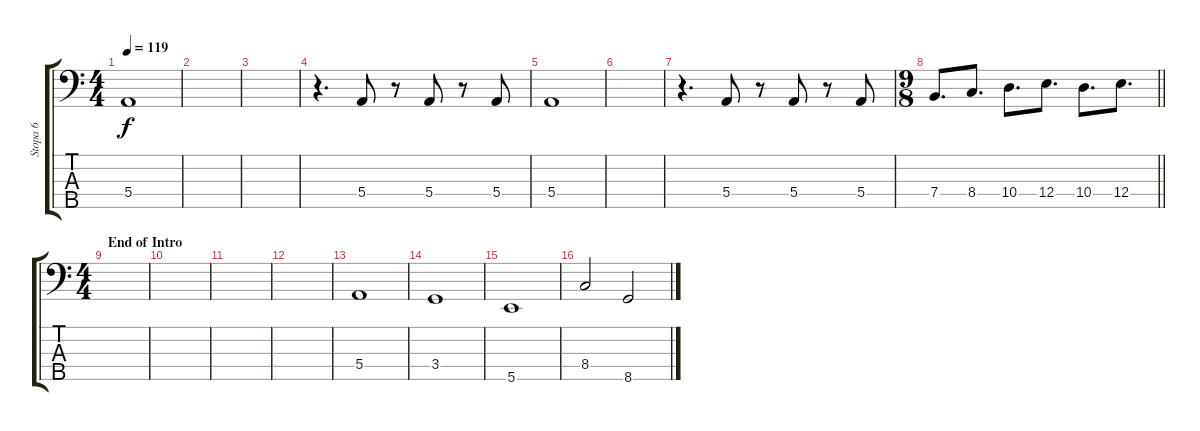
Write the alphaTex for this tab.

\track ("Stopa 6" "Stopa 6") {instrument electricbassfinger}
\staff {score tabs}
\tuning (G2 D2 A1 E1 B0) {hide}
\ts (4 4)
\tempo 119
\clef f4
\ks c
5.4.1{dy f} |
|
|
r.4{d} 5.4.8 r.8 5.4.8 r.8 5.4.8 |
5.4.1 |
|
r.4{d} 5.4.8 r.8 5.4.8 r.8 5.4.8 |
\ts (9 8)
\barLineRight lightlight
7.4.8{d} 8.4.8{d} 10.4.8{d} 12.4.8{d} 10.4.8{d} 12.4.8{d} |
\ts (4 4)
\section ("" "End of Intro")
|
|
|
|
5.4.1 |
3.4.1 |
5.5.1 |
8.4.2 8.5.2
